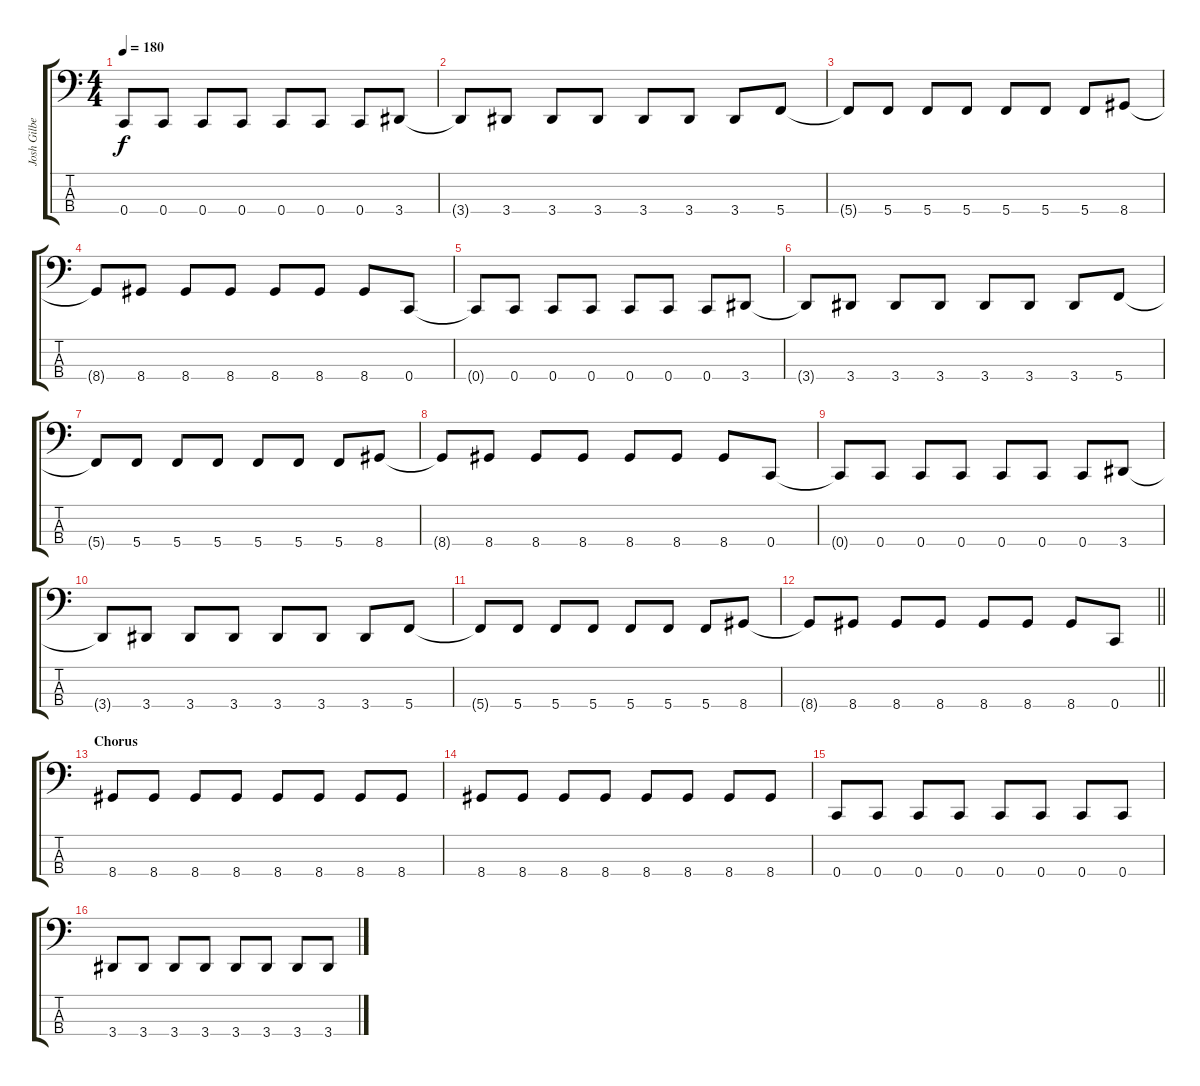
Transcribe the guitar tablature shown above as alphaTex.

\track ("Josh Gilbert" "Josh Gilbe") {instrument electricbassfinger}
\staff {score tabs}
\tuning (F2 C2 G1 C1) {hide}
\ts (4 4)
\tempo 180
\clef f4
\ks c
0.4{t}.8{dy f} 0.4.8 0.4.8 0.4.8 0.4.8 0.4.8 0.4.8 3.4.8 |
3.4{t}.8 3.4.8 3.4.8 3.4.8 3.4.8 3.4.8 3.4.8 5.4.8 |
5.4{t}.8 5.4.8 5.4.8 5.4.8 5.4.8 5.4.8 5.4.8 8.4.8 |
8.4{t}.8 8.4.8 8.4.8 8.4.8 8.4.8 8.4.8 8.4.8 0.4.8 |
0.4{t}.8 0.4.8 0.4.8 0.4.8 0.4.8 0.4.8 0.4.8 3.4.8 |
3.4{t}.8 3.4.8 3.4.8 3.4.8 3.4.8 3.4.8 3.4.8 5.4.8 |
5.4{t}.8 5.4.8 5.4.8 5.4.8 5.4.8 5.4.8 5.4.8 8.4.8 |
8.4{t}.8 8.4.8 8.4.8 8.4.8 8.4.8 8.4.8 8.4.8 0.4.8 |
0.4{t}.8 0.4.8 0.4.8 0.4.8 0.4.8 0.4.8 0.4.8 3.4.8 |
3.4{t}.8 3.4.8 3.4.8 3.4.8 3.4.8 3.4.8 3.4.8 5.4.8 |
5.4{t}.8 5.4.8 5.4.8 5.4.8 5.4.8 5.4.8 5.4.8 8.4.8 |
\barLineRight lightlight
8.4{t}.8 8.4.8 8.4.8 8.4.8 8.4.8 8.4.8 8.4.8 0.4.8 |
\section ("" "Chorus")
8.4.8 8.4.8 8.4.8 8.4.8 8.4.8 8.4.8 8.4.8 8.4.8 |
8.4.8 8.4.8 8.4.8 8.4.8 8.4.8 8.4.8 8.4.8 8.4.8 |
0.4.8 0.4.8 0.4.8 0.4.8 0.4.8 0.4.8 0.4.8 0.4.8 |
3.4.8 3.4.8 3.4.8 3.4.8 3.4.8 3.4.8 3.4.8 3.4.8
